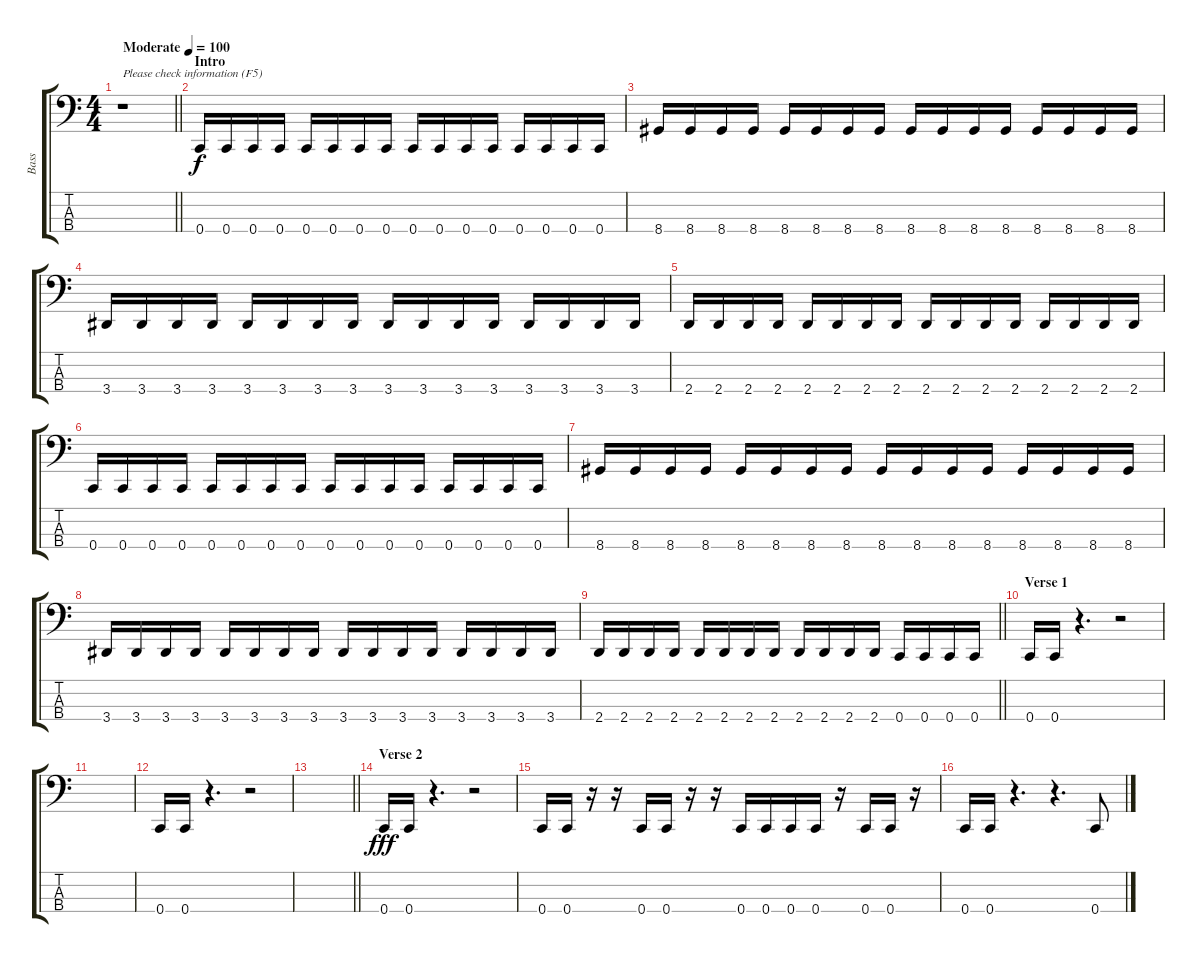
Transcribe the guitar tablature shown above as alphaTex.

\track ("Bass" "Bass") {instrument electricbasspick}
\staff {score tabs}
\tuning (F2 C2 G1 C1) {hide}
\ts (4 4)
\tempo (100 "Moderate")
\clef f4
\barLineRight lightlight
\ks c
r.1{txt "Please check information (F5)" dy f instrument electricbasspick} |
\section ("" "Intro")
0.4.16 0.4.16 0.4.16 0.4.16 0.4.16 0.4.16 0.4.16 0.4.16 0.4.16 0.4.16 0.4.16 0.4.16 0.4.16 0.4.16 0.4.16 0.4.16 |
8.4.16 8.4.16 8.4.16 8.4.16 8.4.16 8.4.16 8.4.16 8.4.16 8.4.16 8.4.16 8.4.16 8.4.16 8.4.16 8.4.16 8.4.16 8.4.16 |
3.4.16 3.4.16 3.4.16 3.4.16 3.4.16 3.4.16 3.4.16 3.4.16 3.4.16 3.4.16 3.4.16 3.4.16 3.4.16 3.4.16 3.4.16 3.4.16 |
2.4.16 2.4.16 2.4.16 2.4.16 2.4.16 2.4.16 2.4.16 2.4.16 2.4.16 2.4.16 2.4.16 2.4.16 2.4.16 2.4.16 2.4.16 2.4.16 |
0.4.16 0.4.16 0.4.16 0.4.16 0.4.16 0.4.16 0.4.16 0.4.16 0.4.16 0.4.16 0.4.16 0.4.16 0.4.16 0.4.16 0.4.16 0.4.16 |
8.4.16 8.4.16 8.4.16 8.4.16 8.4.16 8.4.16 8.4.16 8.4.16 8.4.16 8.4.16 8.4.16 8.4.16 8.4.16 8.4.16 8.4.16 8.4.16 |
3.4.16 3.4.16 3.4.16 3.4.16 3.4.16 3.4.16 3.4.16 3.4.16 3.4.16 3.4.16 3.4.16 3.4.16 3.4.16 3.4.16 3.4.16 3.4.16 |
\barLineRight lightlight
2.4.16 2.4.16 2.4.16 2.4.16 2.4.16 2.4.16 2.4.16 2.4.16 2.4.16 2.4.16 2.4.16 2.4.16 0.4.16 0.4.16 0.4.16 0.4.16 |
\section ("" "Verse 1")
0.4.16 0.4.16 r.4{d} r.2 |
|
0.4.16 0.4.16 r.4{d} r.2 |
\barLineRight lightlight
|
\section ("" "Verse 2")
0.4.16{dy fff} 0.4.16 r.4{d} r.2 |
0.4.16 0.4.16 r.16 r.16 0.4.16 0.4.16 r.16 r.16 0.4.16 0.4.16 0.4.16 0.4.16 r.16 0.4.16 0.4.16 r.16 |
0.4.16 0.4.16 r.4{d} r.4{d} 0.4.8
